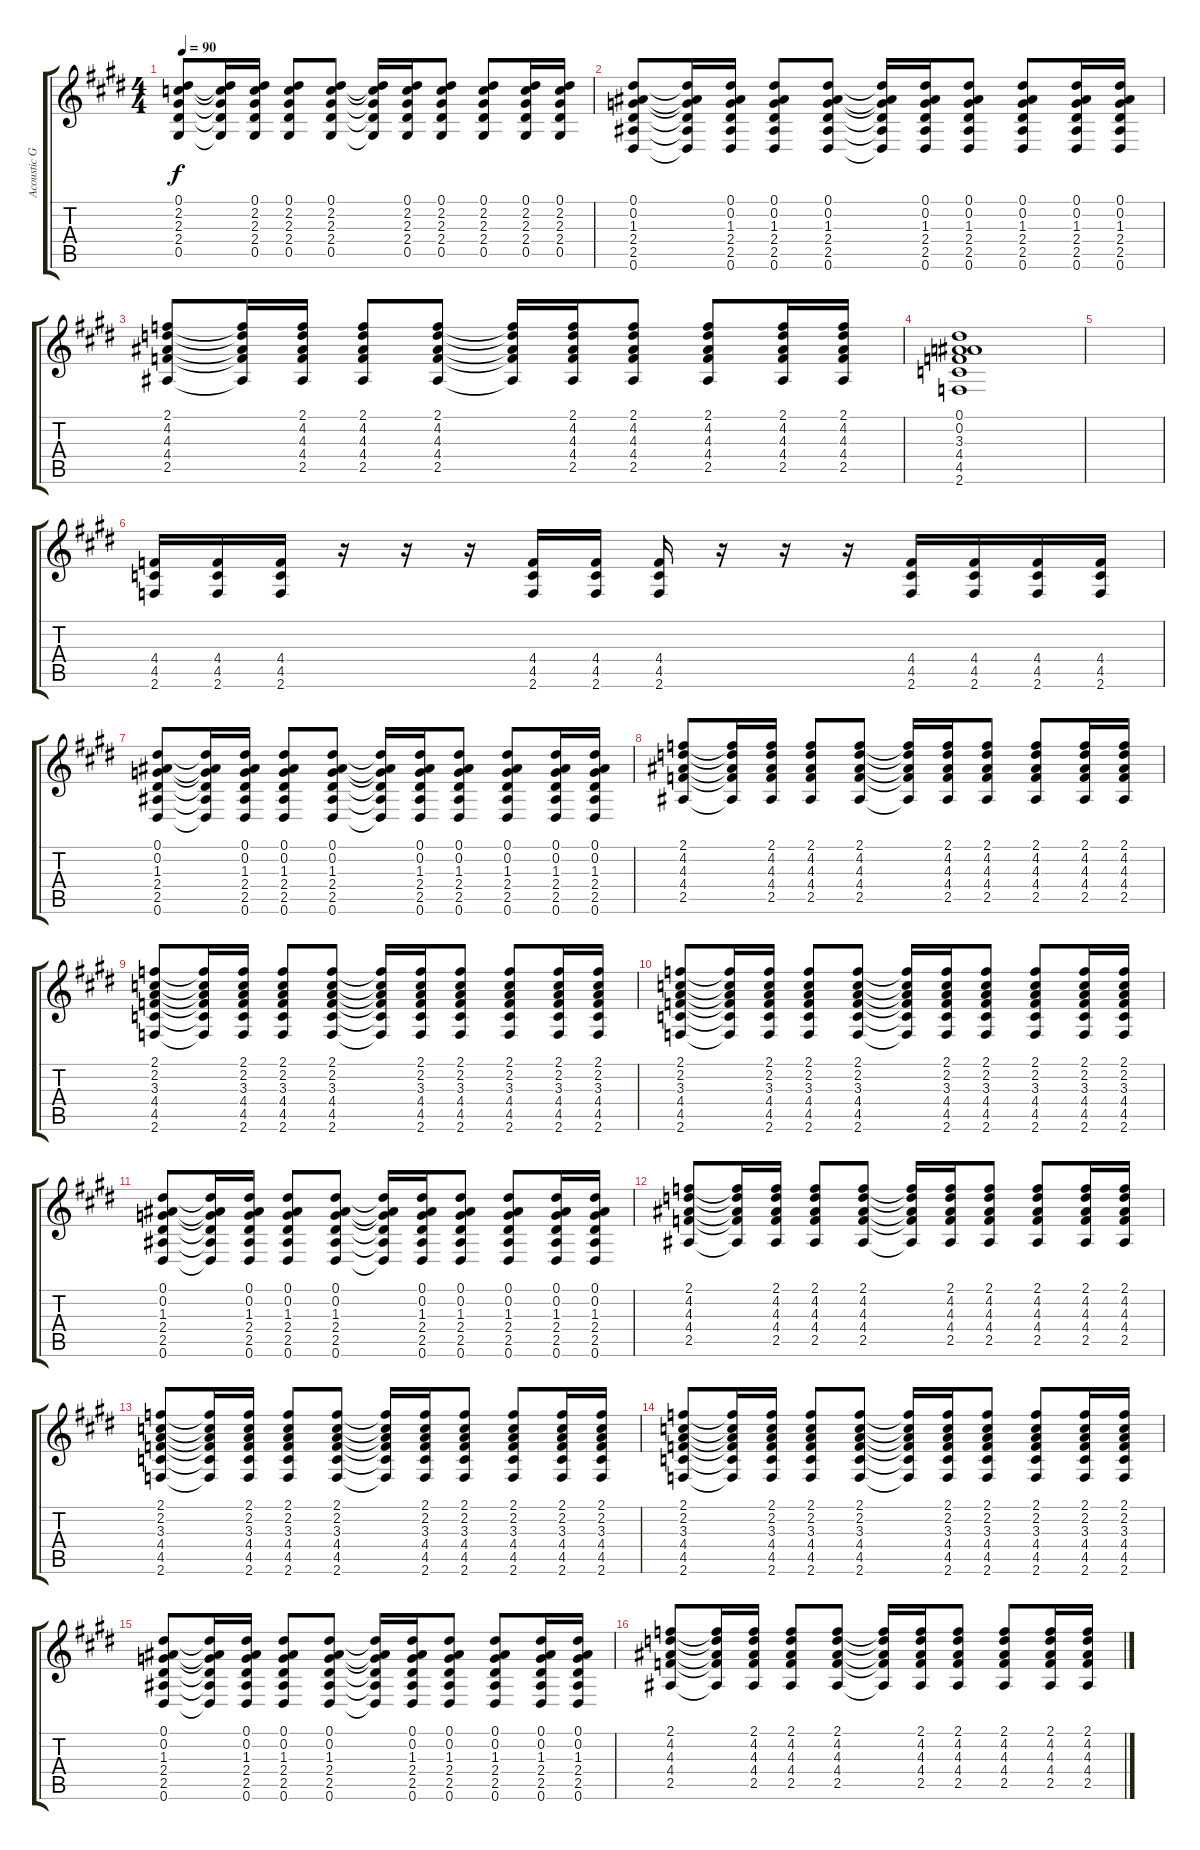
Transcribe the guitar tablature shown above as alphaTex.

\track ("Acoustic Guitar 2 (R. Peake)" "Acoustic G") {instrument acousticguitarsteel}
\staff {score tabs}
\tuning (Eb4 Bb3 Gb3 Db3 Ab2 Eb2) {hide}
\ts (4 4)
\tempo 90
\clef g2
\ks e
(0.1 2.2 2.3 2.4 0.5).8{dy f} (0.1{t} 2.2{t} 2.3{t} 2.4{t} 0.5{t}).16 (0.1 2.2 2.3 2.4 0.5).16 (0.1 2.2 2.3 2.4 0.5).8 (0.1 2.2 2.3 2.4 0.5).8 (0.1{t} 2.2{t} 2.3{t} 2.4{t} 0.5{t}).16 (0.1 2.2 2.3 2.4 0.5).16 (0.1 2.2 2.3 2.4 0.5).8 (0.1 2.2 2.3 2.4 0.5).8 (0.1 2.2 2.3 2.4 0.5).16 (0.1 2.2 2.3 2.4 0.5).16 |
(0.1 0.2 1.3 2.4 2.5 0.6).8 (0.1{t} 0.2{t} 1.3{t} 2.4{t} 2.5{t} 0.6{t}).16 (0.1 0.2 1.3 2.4 2.5 0.6).16 (0.1 0.2 1.3 2.4 2.5 0.6).8 (0.1 0.2 1.3 2.4 2.5 0.6).8 (0.1{t} 0.2{t} 1.3{t} 2.4{t} 2.5{t} 0.6{t}).16 (0.1 0.2 1.3 2.4 2.5 0.6).16 (0.1 0.2 1.3 2.4 2.5 0.6).8 (0.1 0.2 1.3 2.4 2.5 0.6).8 (0.1 0.2 1.3 2.4 2.5 0.6).16 (0.1 0.2 1.3 2.4 2.5 0.6).16 |
(2.1 4.2 4.3 4.4 2.5).8 (2.1{t} 4.2{t} 4.3{t} 4.4{t} 2.5{t}).16 (2.1 4.2 4.3 4.4 2.5).16 (2.1 4.2 4.3 4.4 2.5).8 (2.1 4.2 4.3 4.4 2.5).8 (2.1{t} 4.2{t} 4.3{t} 4.4{t} 2.5{t}).16 (2.1 4.2 4.3 4.4 2.5).16 (2.1 4.2 4.3 4.4 2.5).8 (2.1 4.2 4.3 4.4 2.5).8 (2.1 4.2 4.3 4.4 2.5).16 (2.1 4.2 4.3 4.4 2.5).16 |
(0.1 0.2 3.3 4.4 4.5 2.6).1 |
|
(4.4 4.5 2.6).16 (4.4 4.5 2.6).16 (4.4 4.5 2.6).16 r.16 r.16 r.16 (4.4 4.5 2.6).16 (4.4 4.5 2.6).16 (4.4 4.5 2.6).16 r.16 r.16 r.16 (4.4 4.5 2.6).16 (4.4 4.5 2.6).16 (4.4 4.5 2.6).16 (4.4 4.5 2.6).16 |
(0.1 0.2 1.3 2.4 2.5 0.6).8 (0.1{t} 0.2{t} 1.3{t} 2.4{t} 2.5{t} 0.6{t}).16 (0.1 0.2 1.3 2.4 2.5 0.6).16 (0.1 0.2 1.3 2.4 2.5 0.6).8 (0.1 0.2 1.3 2.4 2.5 0.6).8 (0.1{t} 0.2{t} 1.3{t} 2.4{t} 2.5{t} 0.6{t}).16 (0.1 0.2 1.3 2.4 2.5 0.6).16 (0.1 0.2 1.3 2.4 2.5 0.6).8 (0.1 0.2 1.3 2.4 2.5 0.6).8 (0.1 0.2 1.3 2.4 2.5 0.6).16 (0.1 0.2 1.3 2.4 2.5 0.6).16 |
(2.1 4.2 4.3 4.4 2.5).8 (2.1{t} 4.2{t} 4.3{t} 4.4{t} 2.5{t}).16 (2.1 4.2 4.3 4.4 2.5).16 (2.1 4.2 4.3 4.4 2.5).8 (2.1 4.2 4.3 4.4 2.5).8 (2.1{t} 4.2{t} 4.3{t} 4.4{t} 2.5{t}).16 (2.1 4.2 4.3 4.4 2.5).16 (2.1 4.2 4.3 4.4 2.5).8 (2.1 4.2 4.3 4.4 2.5).8 (2.1 4.2 4.3 4.4 2.5).16 (2.1 4.2 4.3 4.4 2.5).16 |
(2.1 2.2 3.3 4.4 4.5 2.6).8 (2.1{t} 2.2{t} 3.3{t} 4.4{t} 4.5{t} 2.6{t}).16 (2.1 2.2 3.3 4.4 4.5 2.6).16 (2.1 2.2 3.3 4.4 4.5 2.6).8 (2.1 2.2 3.3 4.4 4.5 2.6).8 (2.1{t} 2.2{t} 3.3{t} 4.4{t} 4.5{t} 2.6{t}).16 (2.1 2.2 3.3 4.4 4.5 2.6).16 (2.1 2.2 3.3 4.4 4.5 2.6).8 (2.1 2.2 3.3 4.4 4.5 2.6).8 (2.1 2.2 3.3 4.4 4.5 2.6).16 (2.1 2.2 3.3 4.4 4.5 2.6).16 |
(2.1 2.2 3.3 4.4 4.5 2.6).8 (2.1{t} 2.2{t} 3.3{t} 4.4{t} 4.5{t} 2.6{t}).16 (2.1 2.2 3.3 4.4 4.5 2.6).16 (2.1 2.2 3.3 4.4 4.5 2.6).8 (2.1 2.2 3.3 4.4 4.5 2.6).8 (2.1{t} 2.2{t} 3.3{t} 4.4{t} 4.5{t} 2.6{t}).16 (2.1 2.2 3.3 4.4 4.5 2.6).16 (2.1 2.2 3.3 4.4 4.5 2.6).8 (2.1 2.2 3.3 4.4 4.5 2.6).8 (2.1 2.2 3.3 4.4 4.5 2.6).16 (2.1 2.2 3.3 4.4 4.5 2.6).16 |
(0.1 0.2 1.3 2.4 2.5 0.6).8 (0.1{t} 0.2{t} 1.3{t} 2.4{t} 2.5{t} 0.6{t}).16 (0.1 0.2 1.3 2.4 2.5 0.6).16 (0.1 0.2 1.3 2.4 2.5 0.6).8 (0.1 0.2 1.3 2.4 2.5 0.6).8 (0.1{t} 0.2{t} 1.3{t} 2.4{t} 2.5{t} 0.6{t}).16 (0.1 0.2 1.3 2.4 2.5 0.6).16 (0.1 0.2 1.3 2.4 2.5 0.6).8 (0.1 0.2 1.3 2.4 2.5 0.6).8 (0.1 0.2 1.3 2.4 2.5 0.6).16 (0.1 0.2 1.3 2.4 2.5 0.6).16 |
(2.1 4.2 4.3 4.4 2.5).8 (2.1{t} 4.2{t} 4.3{t} 4.4{t} 2.5{t}).16 (2.1 4.2 4.3 4.4 2.5).16 (2.1 4.2 4.3 4.4 2.5).8 (2.1 4.2 4.3 4.4 2.5).8 (2.1{t} 4.2{t} 4.3{t} 4.4{t} 2.5{t}).16 (2.1 4.2 4.3 4.4 2.5).16 (2.1 4.2 4.3 4.4 2.5).8 (2.1 4.2 4.3 4.4 2.5).8 (2.1 4.2 4.3 4.4 2.5).16 (2.1 4.2 4.3 4.4 2.5).16 |
(2.1 2.2 3.3 4.4 4.5 2.6).8 (2.1{t} 2.2{t} 3.3{t} 4.4{t} 4.5{t} 2.6{t}).16 (2.1 2.2 3.3 4.4 4.5 2.6).16 (2.1 2.2 3.3 4.4 4.5 2.6).8 (2.1 2.2 3.3 4.4 4.5 2.6).8 (2.1{t} 2.2{t} 3.3{t} 4.4{t} 4.5{t} 2.6{t}).16 (2.1 2.2 3.3 4.4 4.5 2.6).16 (2.1 2.2 3.3 4.4 4.5 2.6).8 (2.1 2.2 3.3 4.4 4.5 2.6).8 (2.1 2.2 3.3 4.4 4.5 2.6).16 (2.1 2.2 3.3 4.4 4.5 2.6).16 |
(2.1 2.2 3.3 4.4 4.5 2.6).8 (2.1{t} 2.2{t} 3.3{t} 4.4{t} 4.5{t} 2.6{t}).16 (2.1 2.2 3.3 4.4 4.5 2.6).16 (2.1 2.2 3.3 4.4 4.5 2.6).8 (2.1 2.2 3.3 4.4 4.5 2.6).8 (2.1{t} 2.2{t} 3.3{t} 4.4{t} 4.5{t} 2.6{t}).16 (2.1 2.2 3.3 4.4 4.5 2.6).16 (2.1 2.2 3.3 4.4 4.5 2.6).8 (2.1 2.2 3.3 4.4 4.5 2.6).8 (2.1 2.2 3.3 4.4 4.5 2.6).16 (2.1 2.2 3.3 4.4 4.5 2.6).16 |
(0.1 0.2 1.3 2.4 2.5 0.6).8 (0.1{t} 0.2{t} 1.3{t} 2.4{t} 2.5{t} 0.6{t}).16 (0.1 0.2 1.3 2.4 2.5 0.6).16 (0.1 0.2 1.3 2.4 2.5 0.6).8 (0.1 0.2 1.3 2.4 2.5 0.6).8 (0.1{t} 0.2{t} 1.3{t} 2.4{t} 2.5{t} 0.6{t}).16 (0.1 0.2 1.3 2.4 2.5 0.6).16 (0.1 0.2 1.3 2.4 2.5 0.6).8 (0.1 0.2 1.3 2.4 2.5 0.6).8 (0.1 0.2 1.3 2.4 2.5 0.6).16 (0.1 0.2 1.3 2.4 2.5 0.6).16 |
(2.1 4.2 4.3 4.4 2.5).8 (2.1{t} 4.2{t} 4.3{t} 4.4{t} 2.5{t}).16 (2.1 4.2 4.3 4.4 2.5).16 (2.1 4.2 4.3 4.4 2.5).8 (2.1 4.2 4.3 4.4 2.5).8 (2.1{t} 4.2{t} 4.3{t} 4.4{t} 2.5{t}).16 (2.1 4.2 4.3 4.4 2.5).16 (2.1 4.2 4.3 4.4 2.5).8 (2.1 4.2 4.3 4.4 2.5).8 (2.1 4.2 4.3 4.4 2.5).16 (2.1 4.2 4.3 4.4 2.5).16
